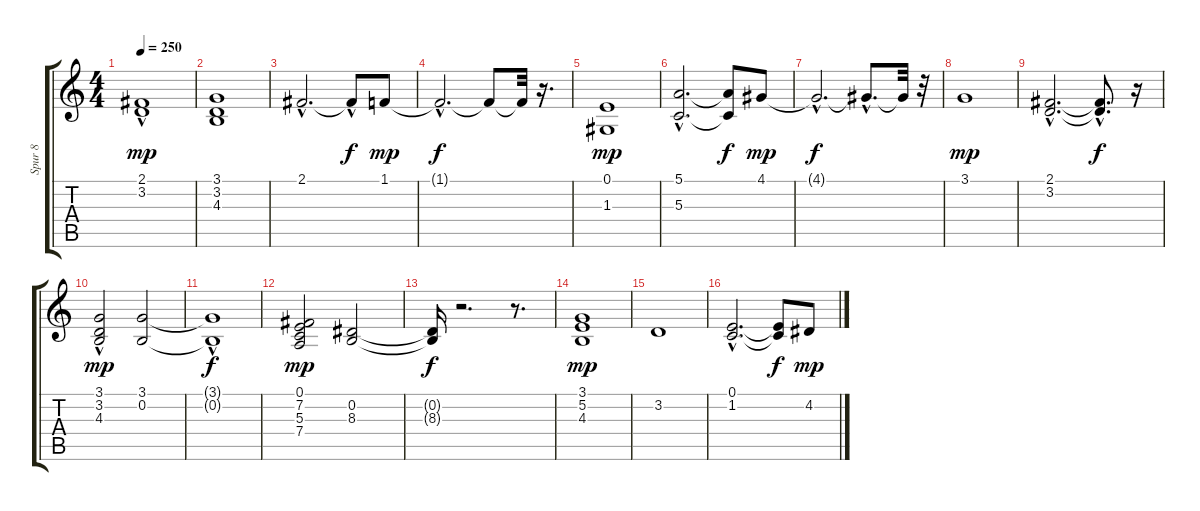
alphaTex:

\track ("Spur 8" "Spur 8") {instrument synthstrings1}
\staff {score tabs}
\tuning (E4 B3 G3 D3 A2 E2) {hide}
\ts (4 4)
\tempo 250
\clef g2
\ks c
(2.1 3.2{hac}).1{dy mp} |
(3.1 3.2 4.3).1 |
2.1{hac}.2{d} 2.1{hac t}.8{dy f} 1.1.8{dy mp} |
1.1{hac t}.2{d dy f} 1.1{t}.8 1.1{t}.32 r.16{d} |
(0.1 1.3).1{dy mp} |
(5.1{hac} 5.3{hac}).2{d} (5.1{t} 5.3{t}).8{dy f} 4.1.8{dy mp} |
4.1{hac t}.2{d dy f} 4.1{hac t}.8{d} 4.1{t}.32 r.32 |
3.1.1{dy mp} |
(2.1{hac} 3.2{hac}).2{d} (2.1{hac t} 3.2{t}).8{d dy f} r.16 |
(3.1{hac} 3.2 4.3).2{dy mp} (3.1 0.2).2 |
(3.1{t} 0.2{hac t}).1{dy f} |
(0.1 7.2 5.3 7.4).2{dy mp} (0.2 8.3).2 |
(0.2{t} 8.3{t}).16{dy f} r.2{d} r.8{d} |
(3.1 5.2 4.3).1{dy mp} |
3.2.1 |
(0.1{hac} 1.2{hac}).2{d} (0.1{t} 1.2{t}).8{dy f} 4.2.8{dy mp}
